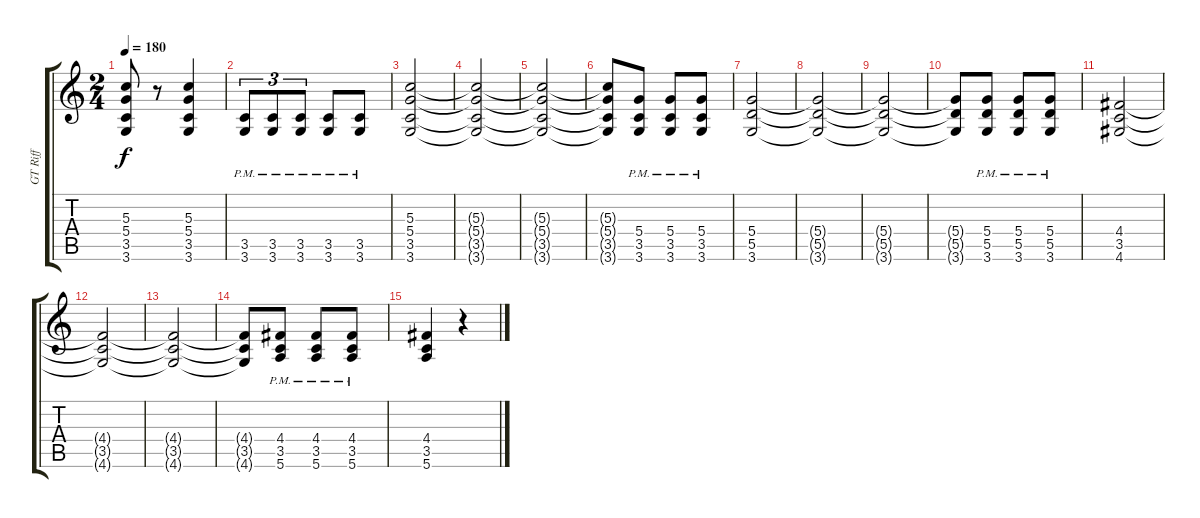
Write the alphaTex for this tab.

\track ("GT Riff" "GT Riff") {instrument overdrivenguitar}
\staff {score tabs}
\tuning (E4 B3 G3 D3 A2 E2) {hide}
\ts (2 4)
\tempo 180
\clef g2
\ks c
(5.3 5.4 3.5 3.6).8{dy f} r.8 (5.3 5.4 3.5 3.6).4 |
(3.5{pm} 3.6{pm}).8{tu (3 2)} (3.5{pm} 3.6{pm}).8{tu (3 2)} (3.5{pm} 3.6{pm}).8{tu (3 2)} (3.5{pm} 3.6{pm}).8 (3.5{pm} 3.6{pm}).8 |
(5.3 5.4 3.5 3.6).2 |
(5.3{t} 5.4{t} 3.5{t} 3.6{t}).2 |
(5.3{t} 5.4{t} 3.5{t} 3.6{t}).2 |
(5.3{t} 5.4{t} 3.5{t} 3.6{t}).8 (5.4{pm} 3.5{pm} 3.6{pm}).8 (5.4{pm} 3.5{pm} 3.6{pm}).8 (5.4{pm} 3.5{pm} 3.6{pm}).8 |
(5.4 5.5 3.6).2 |
(5.4{t} 5.5{t} 3.6{t}).2 |
(5.4{t} 5.5{t} 3.6{t}).2 |
(5.4{t} 5.5{t} 3.6{t}).8 (5.4{pm} 5.5{pm} 3.6{pm}).8 (5.4{pm} 5.5{pm} 3.6{pm}).8 (5.4{pm} 5.5{pm} 3.6{pm}).8 |
(4.4 3.5 4.6).2 |
(4.4{t} 3.5{t} 4.6{t}).2 |
(4.4{t} 3.5{t} 4.6{t}).2 |
(4.4{t} 3.5{t} 4.6{t}).8 (4.4{pm} 3.5{pm} 5.6{pm}).8 (4.4{pm} 3.5{pm} 5.6{pm}).8 (4.4{pm} 3.5{pm} 5.6{pm}).8 |
(4.4 3.5 5.6).4 r.4
